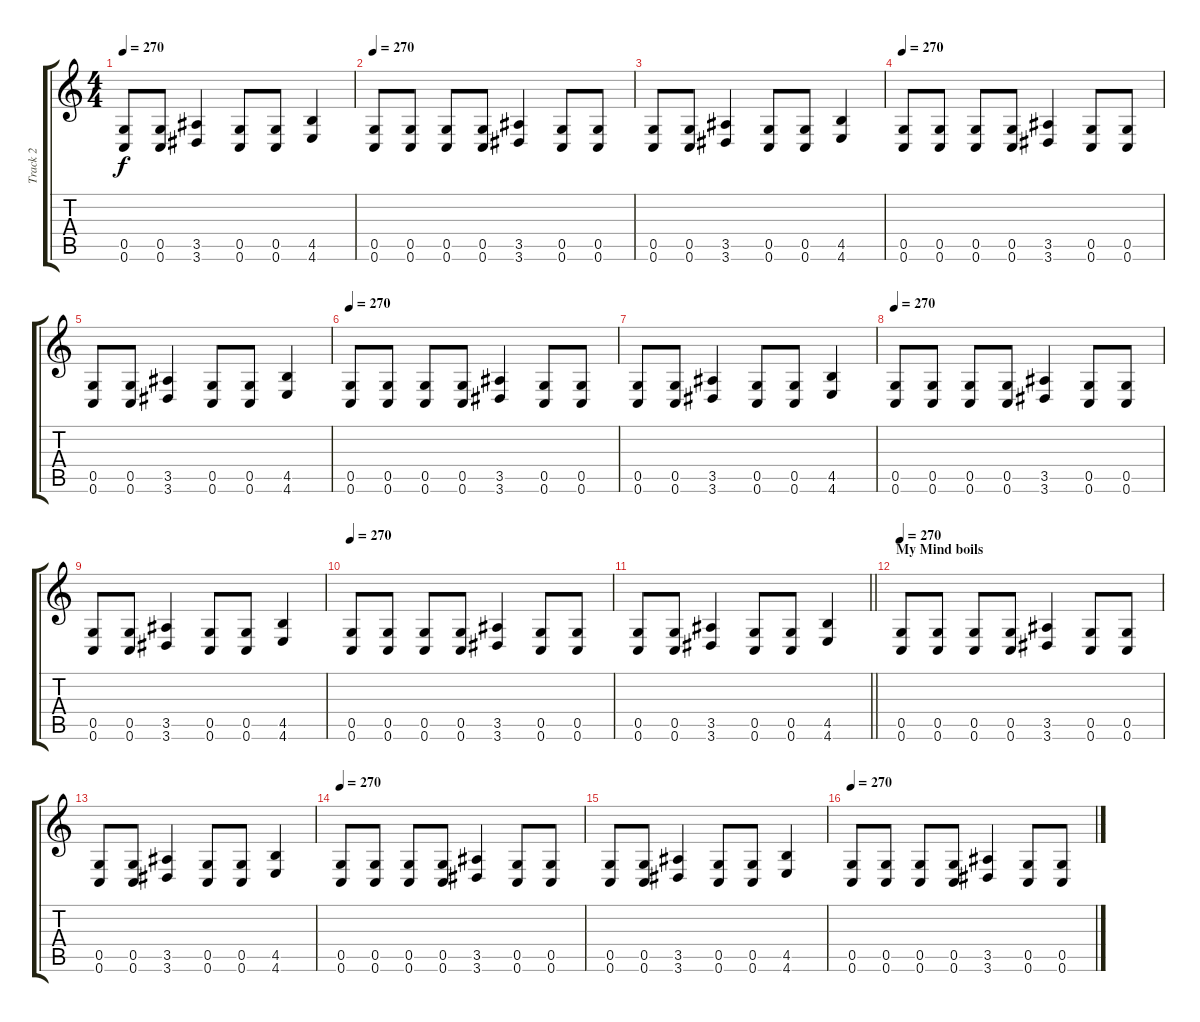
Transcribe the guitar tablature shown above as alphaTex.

\track ("Track 2" "Track 2") {instrument distortionguitar}
\staff {score tabs}
\tuning (D4 A3 F3 C3 G2 C2) {hide}
\ts (4 4)
\tempo 270
\clef g2
\ks c
(0.5 0.6).8{dy f} (0.5 0.6).8 (3.5 3.6).4 (0.5 0.6).8 (0.5 0.6).8 (4.5 4.6).4 |
\tempo 270
(0.5 0.6).8 (0.5 0.6).8 (0.5 0.6).8 (0.5 0.6).8 (3.5 3.6).4 (0.5 0.6).8 (0.5 0.6).8 |
(0.5 0.6).8 (0.5 0.6).8 (3.5 3.6).4 (0.5 0.6).8 (0.5 0.6).8 (4.5 4.6).4 |
\tempo 270
(0.5 0.6).8 (0.5 0.6).8 (0.5 0.6).8 (0.5 0.6).8 (3.5 3.6).4 (0.5 0.6).8 (0.5 0.6).8 |
(0.5 0.6).8 (0.5 0.6).8 (3.5 3.6).4 (0.5 0.6).8 (0.5 0.6).8 (4.5 4.6).4 |
\tempo 270
(0.5 0.6).8 (0.5 0.6).8 (0.5 0.6).8 (0.5 0.6).8 (3.5 3.6).4 (0.5 0.6).8 (0.5 0.6).8 |
(0.5 0.6).8 (0.5 0.6).8 (3.5 3.6).4 (0.5 0.6).8 (0.5 0.6).8 (4.5 4.6).4 |
\tempo 270
(0.5 0.6).8 (0.5 0.6).8 (0.5 0.6).8 (0.5 0.6).8 (3.5 3.6).4 (0.5 0.6).8 (0.5 0.6).8 |
(0.5 0.6).8 (0.5 0.6).8 (3.5 3.6).4 (0.5 0.6).8 (0.5 0.6).8 (4.5 4.6).4 |
\tempo 270
(0.5 0.6).8 (0.5 0.6).8 (0.5 0.6).8 (0.5 0.6).8 (3.5 3.6).4 (0.5 0.6).8 (0.5 0.6).8 |
\barLineRight lightlight
(0.5 0.6).8 (0.5 0.6).8 (3.5 3.6).4 (0.5 0.6).8 (0.5 0.6).8 (4.5 4.6).4 |
\section ("" "My Mind boils")
\tempo 270
(0.5 0.6).8 (0.5 0.6).8 (0.5 0.6).8 (0.5 0.6).8 (3.5 3.6).4 (0.5 0.6).8 (0.5 0.6).8 |
(0.5 0.6).8 (0.5 0.6).8 (3.5 3.6).4 (0.5 0.6).8 (0.5 0.6).8 (4.5 4.6).4 |
\tempo 270
(0.5 0.6).8 (0.5 0.6).8 (0.5 0.6).8 (0.5 0.6).8 (3.5 3.6).4 (0.5 0.6).8 (0.5 0.6).8 |
(0.5 0.6).8 (0.5 0.6).8 (3.5 3.6).4 (0.5 0.6).8 (0.5 0.6).8 (4.5 4.6).4 |
\tempo 270
(0.5 0.6).8 (0.5 0.6).8 (0.5 0.6).8 (0.5 0.6).8 (3.5 3.6).4 (0.5 0.6).8 (0.5 0.6).8
